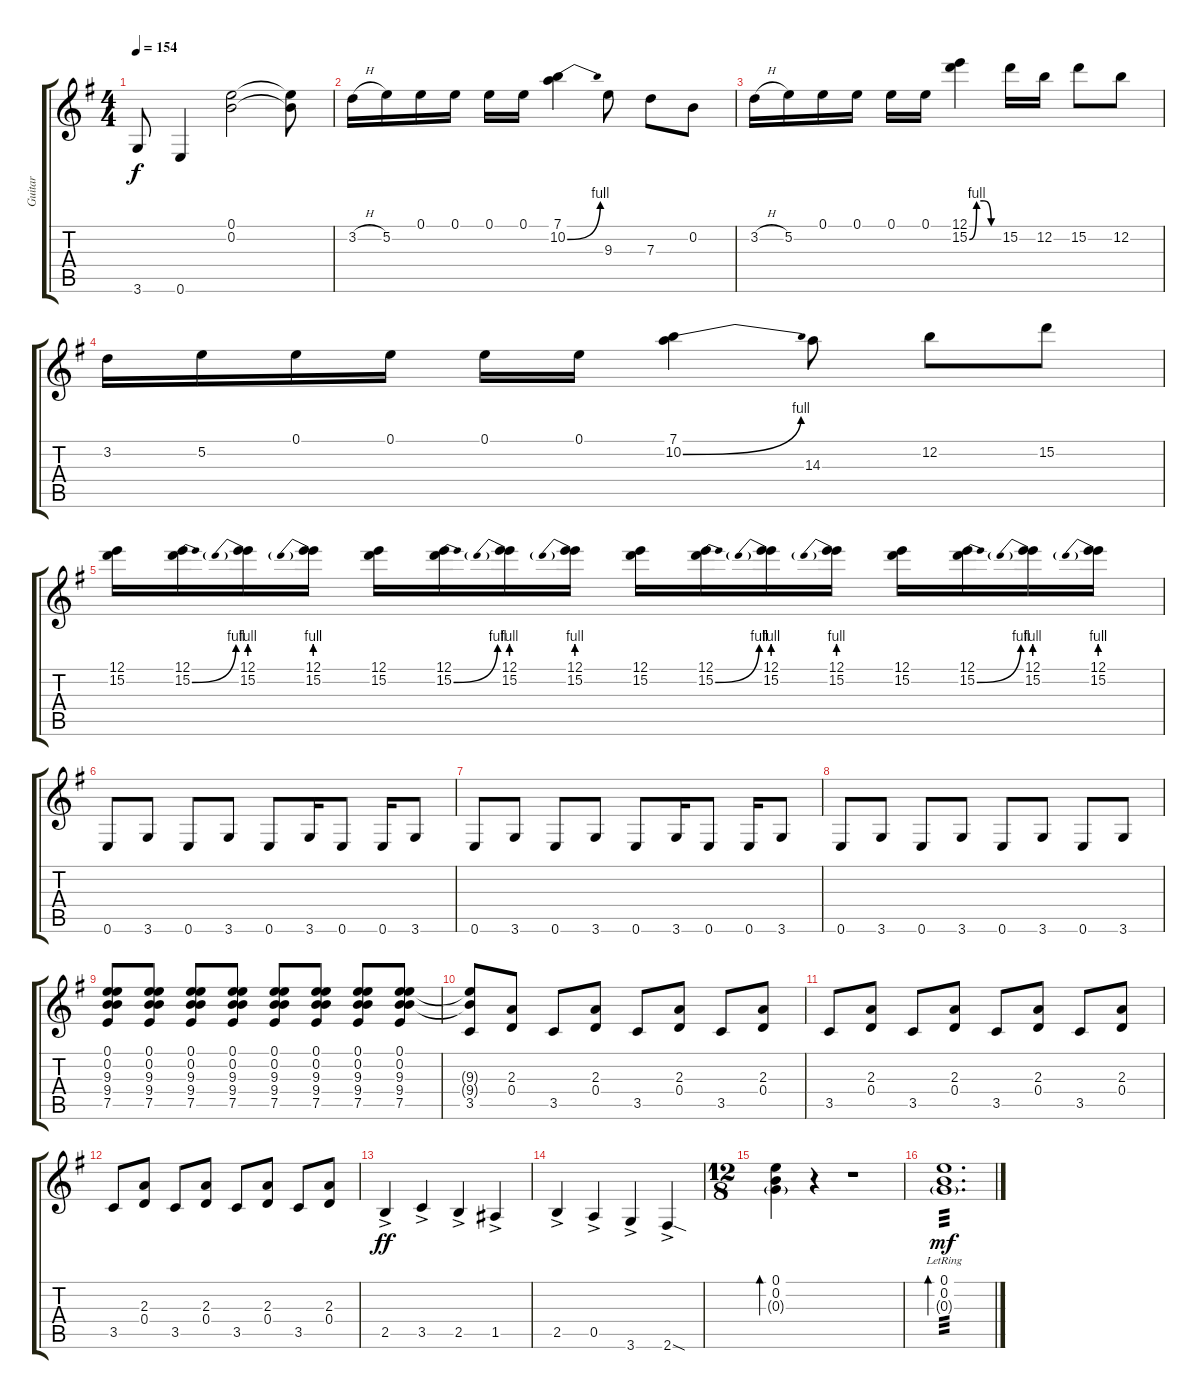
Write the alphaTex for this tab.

\track ("Guitar" "Guitar") {instrument overdrivenguitar}
\staff {score tabs}
\tuning (E4 B3 G3 D3 A2 E2) {hide}
\ts (4 4)
\tempo 154
\clef g2
\ks eminor
3.6.8{dy f} 0.6.4 (0.1 0.2).2 (0.1{t} 0.2{t}).8 |
3.2{h}.16 5.2.16 0.1.16 0.1.16 0.1.16 0.1.16 (7.1 10.2{be (bend 0 0 60 4)}).4 9.3.8 7.3.8 0.2.8 |
3.2{h}.16 5.2.16 0.1.16 0.1.16 0.1.16 0.1.16 (12.1 15.2{be (custom 0 0 15 4 30 4 45 0 60 0)}).4 15.2.16 12.2.16 15.2.8 12.2.8 |
3.2.16 5.2.16 0.1.16 0.1.16 0.1.16 0.1.16 (7.1 10.2{be (bend 0 0 60 4)}).4 14.3.8 12.2.8 15.2.8 |
(12.1 15.2).16 (12.1 15.2{be (bend 0 0 60 4)}).16 (12.1 15.2{be (prebend 0 4 60 4)}).16 (12.1 15.2{be (prebend 0 4 60 4)}).16 (12.1 15.2).16 (12.1 15.2{be (bend 0 0 60 4)}).16 (12.1 15.2{be (prebend 0 4 60 4)}).16 (12.1 15.2{be (prebend 0 4 60 4)}).16 (12.1 15.2).16 (12.1 15.2{be (bend 0 0 60 4)}).16 (12.1 15.2{be (prebend 0 4 60 4)}).16 (12.1 15.2{be (prebend 0 4 60 4)}).16 (12.1 15.2).16 (12.1 15.2{be (bend 0 0 60 4)}).16 (12.1 15.2{be (prebend 0 4 60 4)}).16 (12.1 15.2{be (prebend 0 4 60 4)}).16 |
0.6.8 3.6.8 0.6.8 3.6.8 0.6.8 3.6.16 0.6.8 0.6.16 3.6.8 |
0.6.8 3.6.8 0.6.8 3.6.8 0.6.8 3.6.16 0.6.8 0.6.16 3.6.8 |
0.6.8 3.6.8 0.6.8 3.6.8 0.6.8 3.6.8 0.6.8 3.6.8 |
(0.1 0.2 9.3 9.4 7.5).8 (0.1 0.2 9.3 9.4 7.5).8 (0.1 0.2 9.3 9.4 7.5).8 (0.1 0.2 9.3 9.4 7.5).8 (0.1 0.2 9.3 9.4 7.5).8 (0.1 0.2 9.3 9.4 7.5).8 (0.1 0.2 9.3 9.4 7.5).8 (0.1 0.2 9.3 9.4 7.5).8 |
(9.3{t} 9.4{t} 3.5).8 (2.3 0.4).8 3.5.8 (2.3 0.4).8 3.5.8 (2.3 0.4).8 3.5.8 (2.3 0.4).8 |
3.5.8 (2.3 0.4).8 3.5.8 (2.3 0.4).8 3.5.8 (2.3 0.4).8 3.5.8 (2.3 0.4).8 |
3.5.8 (2.3 0.4).8 3.5.8 (2.3 0.4).8 3.5.8 (2.3 0.4).8 3.5.8 (2.3 0.4).8 |
2.5{ac}.4{dy ff} 3.5{ac}.4 2.5{ac}.4 1.5{ac}.4 |
2.5{ac}.4 0.5{ac}.4 3.6{ac}.4 2.6{sod ac}.4 |
\ts (12 8)
(0.1 0.2 0.3{g}).4{bd 120} r.4 r.1 |
(0.1{lr} 0.2{lr} 0.3{g lr}).1{d bd 120 tp 3 dy mf}
